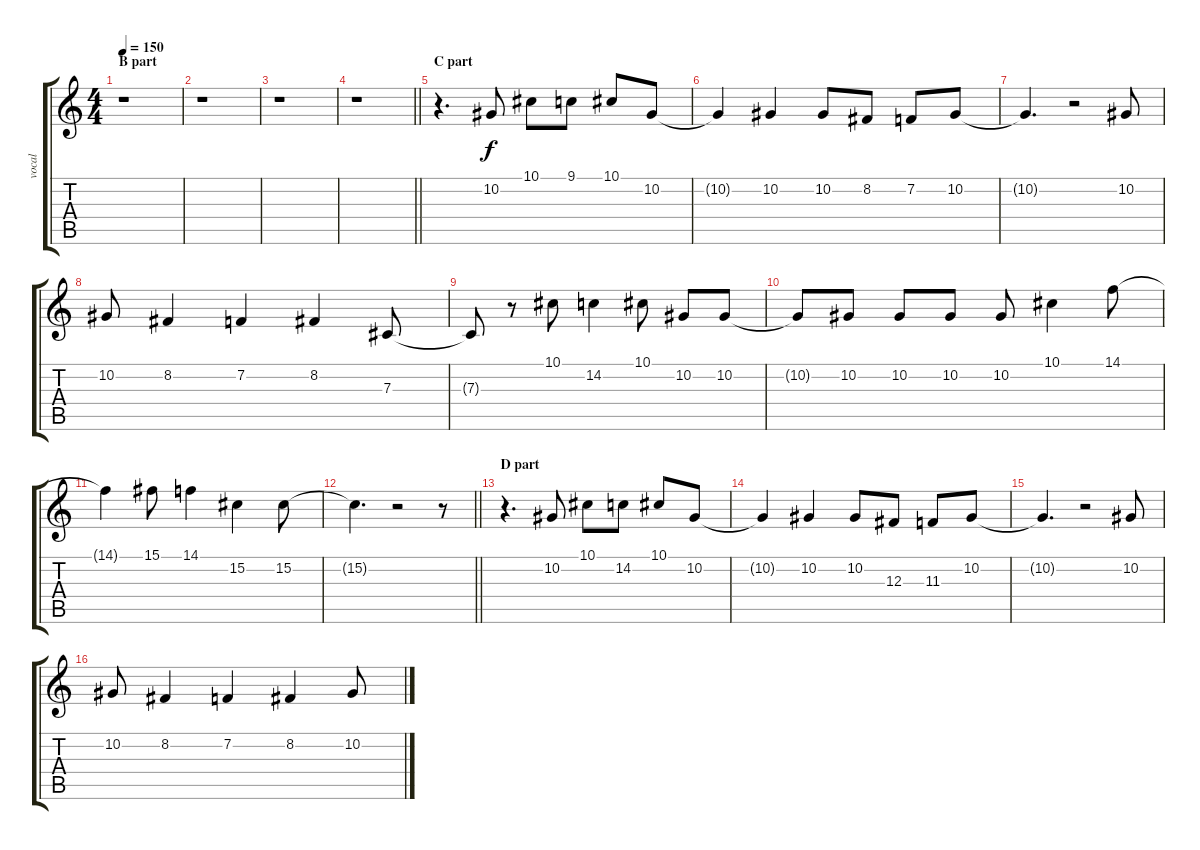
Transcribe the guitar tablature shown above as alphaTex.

\track ("vocal" "vocal") {instrument flute}
\staff {score tabs}
\tuning (Eb4 Bb3 Gb3 Db3 Ab2 Eb2) {hide}
\ts (4 4)
\section ("" "B part")
\tempo 150
\clef g2
\ks c
r.1{dy f} |
r.1 |
r.1 |
\barLineRight lightlight
r.1 |
\section ("" "C part")
r.4{d} 10.2.8 10.1.8 9.1.8 10.1.8 10.2.8 |
10.2{t}.4 10.2.4 10.2.8 8.2.8 7.2.8 10.2.8 |
10.2{t}.4{d} r.2 10.2.8 |
10.2.8 8.2.4 7.2.4 8.2.4 7.3.8 |
7.3{t}.8 r.8 10.1.8 14.2.4 10.1.8 10.2.8 10.2.8 |
10.2{t}.8 10.2.8 10.2.8 10.2.8 10.2.8 10.1.4 14.1.8 |
14.1{t}.4 15.1.8 14.1.4 15.2.4 15.2.8 |
\barLineRight lightlight
15.2{t}.4{d} r.2 r.8 |
\section ("" "D part")
r.4{d} 10.2.8 10.1.8 14.2.8 10.1.8 10.2.8 |
10.2{t}.4 10.2.4 10.2.8 12.3.8 11.3.8 10.2.8 |
10.2{t}.4{d} r.2 10.2.8 |
10.2.8 8.2.4 7.2.4 8.2.4 10.2.8
